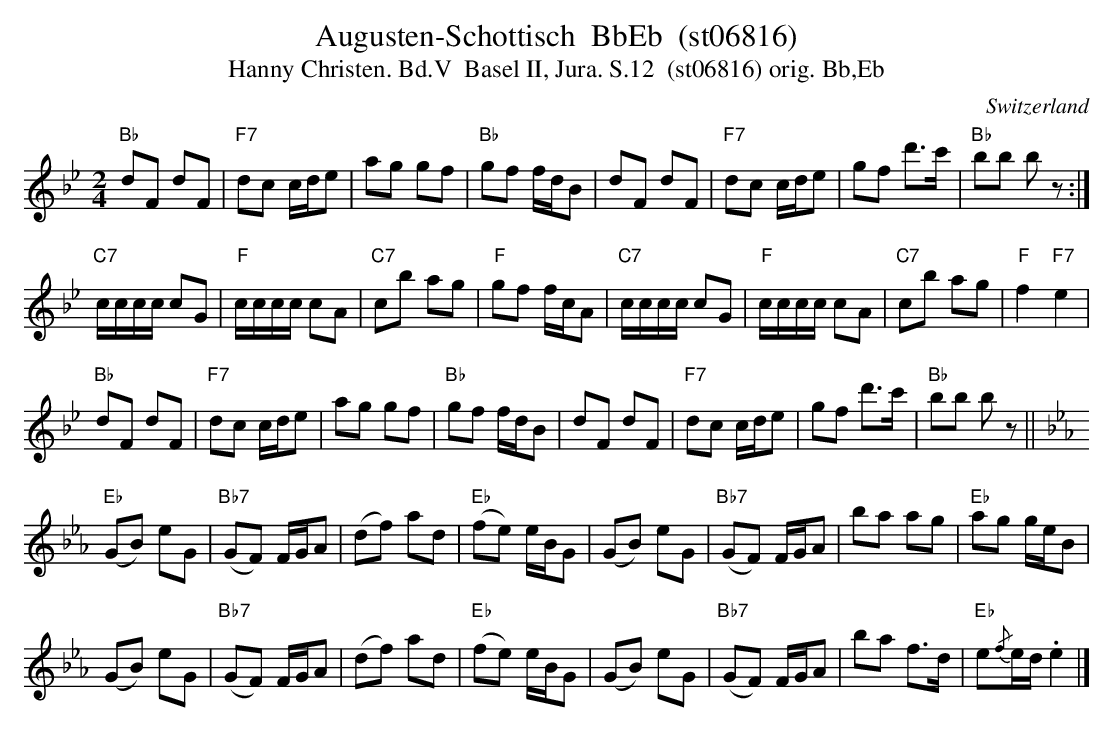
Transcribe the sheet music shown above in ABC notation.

X:1
T:Augusten-Schottisch  BbEb  (st06816)
T:Hanny Christen. Bd.V  Basel II, Jura. S.12  (st06816) orig. Bb,Eb
M:2/4
L:1/8
O:Switzerland
K:Bb major
"Bb"dF dF | "F7"dc c/d/e | ag gf | "Bb"gf f/d/B | dF dF | "F7"dc c/d/e | gf d'>c' | "Bb"bb bz :|
"C7"c/c/c/c/ cG | "F"c/c/c/c/ cA | "C7"cb ag | "F"gf f/c/A | "C7"c/c/c/c/ cG | "F"c/c/c/c/ cA | "C7"cb ag | "F"f2"F7"e2 |
"Bb"dF dF | "F7"dc c/d/e | ag gf | "Bb"gf f/d/B | dF dF | "F7"dc c/d/e | gf d'>c' | "Bb"bb bz || [K:Eb]
("Eb"GB) eG | ("Bb7"GF) F/G/A | (df) ad | ("Eb"fe) e/B/G | (GB) eG | ("Bb7"GF) F/G/A | ba ag | "Eb"ag g/e/B |
(GB) eG | ("Bb7"GF) F/G/A | (df) ad | ("Eb"fe) e/B/G | (GB) eG | ("Bb7"GF) F/G/A | ba f>d | "Eb"e{/f}e/d/ .e2 |]
